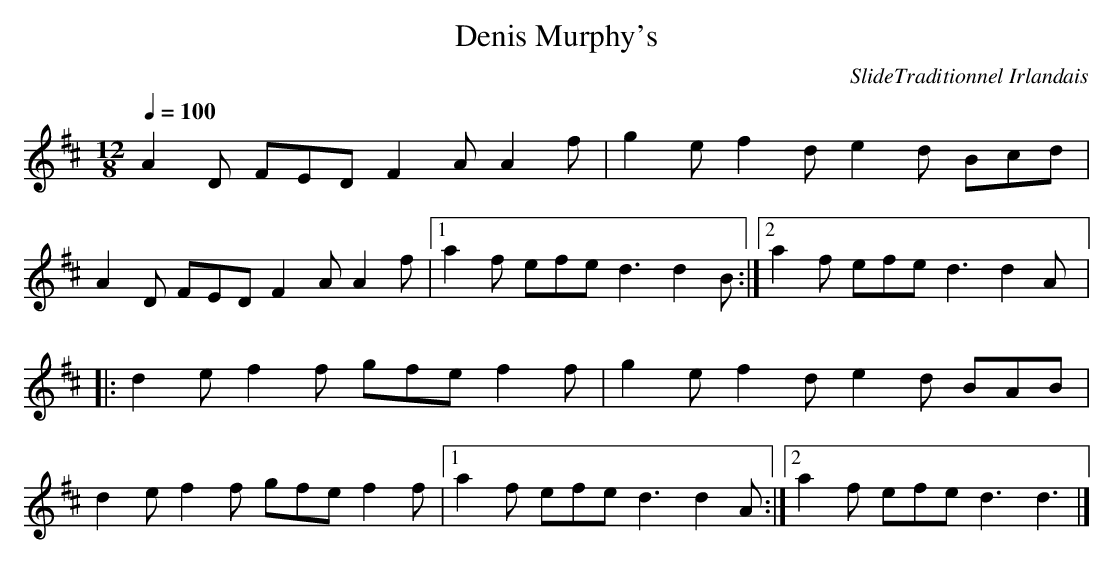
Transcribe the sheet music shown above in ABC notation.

X:1     %Music
T:Denis Murphy's     %Tune name
C:SlideTraditionnel Irlandais     %Tune composer
Q:1/4=100     %Tempo
V:1     %
     %!STAVE 0 'MŽlodie' @
     %!INSTR 'Piano 1' 0 0 @
|:
M:12/8     %Meter
L:1/8     %
K:D
A2 D FED F2 A A2 f |g2 e f2 d e2 d Bcd |
A2 D FED F2 A A2 f |[1a2 f efe d3 d2 B :|[2a2 f efe d3 d2 A |:
d2 e f2 f gfe f2 f |g2 e f2 d e2 d BAB |
d2 e f2 f gfe f2 f |[1a2 f efe d3 d2 A :|[2a2 f efe d3 d3 |]
     %End of file
